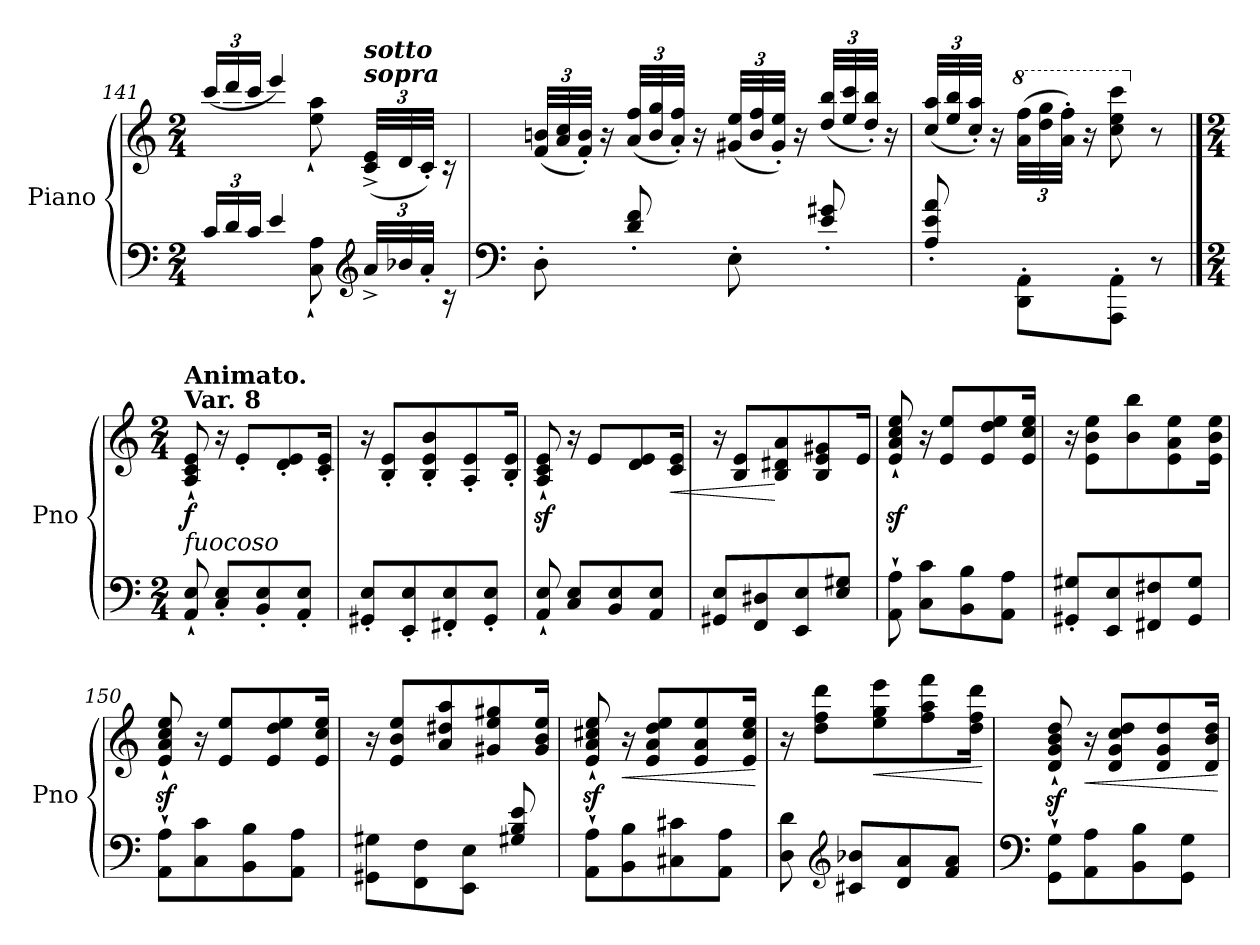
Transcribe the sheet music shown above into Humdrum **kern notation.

**kern	**kern	**dynam
*part1	*part1	*part1
*staff2	*staff1	*staff1/2
*I"Piano	*	*
*I'Pno	*	*
!!LO:LB:g=z
*clefF4	*clefG2	*
*k[]	*k[]	*
*M2/4	*M2/4	*
*Xbrackettup	*Xbrackettup	*
=141	=141	=141
*^	*^	*
24c/LL	8ryy	(24ccc/LL	8ryy	.
24d/	.	24ddd/	.	.
24c/JJ	.	24ccc/JJ	.	.
4e/	8ryy	4eee/)	8ryy	.
.	8C\` 8A\`	.	8ee\` 8aa\`	.
*clefG2	*	*	*	*
!	!	!LO:TX:a:Bi:t=sopra	!	!
!	!	!LO:TX:a:Bi:t=sotto	!	!
48a^/LLL	8ryy	(48c/^ 48e/^LLL	8ryy	.
48b-X/	.	48d/	.	.
48a'/JJJ	.	48c'/JJJ)	.	.
16rc	.	16rc	.	.
*v	*v	*	*	*
*	*v	*v	*
=142	=142	=142
*clefF4	*	*
8D'\	(48f/ 48bn/LLL	.
.	48a/ 48cc/	.
.	48f/' 48b/'JJJ)	.
.	16r	.
8d/' 8f/'	(48a/ 48ff/LLL	.
.	48b/ 48gg/	.
.	48a/' 48ff/'JJJ)	.
.	16r	.
8E'\	(48g#X/ 48ee/LLL	.
.	48b/ 48ff/	.
.	48g#/' 48ee/'JJJ)	.
.	16r	.
8e/' 8g#X/'	(48dd/ 48bb/LLL	.
.	48ee/ 48ccc/	.
.	48dd/' 48bb/'JJJ)	.
.	16r	.
=143	=143	=143
8A/' 8e/' 8a/'	(48cc/ 48aa/LLL	.
.	48ee/ 48bb/	.
.	48cc/' 48aa/'JJJ)	.
.	16r	.
*	*8va	*
8DD\' 8AA\'L	(48aa\ 48fff\LLL	.
.	48ddd\ 48ggg\	.
.	48aa\' 48fff\'JJJ)	.
.	16r	.
8AAA\' 8AA\'J	8ccc\ 8eee\ 8cccc\	.
*	*X8va	*
8r	8r	.
!!LO:LB:g=z
==144	==144	==144
*M2/4	*M2/4	*
!	!LO:TX:a:B:t=Var. 8	!
!	!LO:TX:a:B:t=Animato.	!
!LO:TX:a:i:t=fuocoso	!	!
!	!	!LO:DY:b
8AA/` 8E/`	8A/` 8c/` 8e/`	f
8C/' 8E/'L	16r	.
.	8e'/L	.
8BB/' 8E/'	.	.
.	8d/' 8e/'	.
8AA/' 8E/'J	.	.
.	16c/' 16e/'Jk	.
=145	=145	=145
8GG#X/' 8E/'L	16r	.
.	8B/' 8e/'L	.
8EE/' 8E/'	.	.
.	8B/' 8e/' 8b/'	.
8FF#X/' 8E/'	.	.
.	8A/' 8e/'	.
8GG#/' 8E/'J	.	.
.	16B/' 16e/'Jk	.
=146	=146	=146
8AA/` 8E/`	8A/z<` 8c/z<` 8e/z<`	.
8C/ 8E/L	16r	.
.	8e/L	.
8BB/ 8E/	.	.
.	8d/ 8e/	.
8AA/ 8E/J	.	.
!	!	!LO:HP:b
.	16c/ 16e/Jk	<
=147	=147	=147
8GG#X/ 8E/L	16r	.
.	8B/ 8e/L	.
8FF/ 8D#X/	.	.
.	8B/ 8d#X/ 8a/	[
8EE/ 8E/	.	.
.	8B/ 8e/ 8g#X/	.
8E/ 8G#X/J	.	.
.	16e/Jk	.
=148	=148	=148
8AA\` 8A\`	8e/z<` 8a/z<` 8cc/z<` 8ee/z<`	.
8C\ 8c\L	16r	.
.	8e/ 8ee/L	.
8BB\ 8B\	.	.
.	8e/ 8dd/ 8ee/	.
8AA\ 8A\J	.	.
.	16e/ 16cc/ 16ee/Jk	.
=149	=149	=149
8GG#X/' 8G#X/'L	16r	.
.	8e\ 8b\ 8ee\L	.
8EE/ 8E/	.	.
.	8b\ 8bb\	.
8FF#X/ 8F#X/	.	.
.	8e\ 8a\ 8ee\	.
8GG#/ 8G#/J	.	.
.	16e\ 16b\ 16ee\Jk	.
!!LO:LB:g=z
=150	=150	=150
8AA\` 8A\`L	8e/z<` 8a/z<` 8cc/z<` 8ee/z<`	.
8C\ 8c\	16r	.
.	8e/ 8ee/L	.
8BB\ 8B\	.	.
.	8e/ 8dd/ 8ee/	.
8AA\ 8A\J	.	.
.	16e/ 16cc/ 16ee/Jk	.
=151	=151	=151
8GG#X\ 8G#X\L	16r	.
.	8e/ 8b/ 8ee/L	.
8FF\ 8F\	.	.
.	8a/ 8dd#X/ 8aa/	.
8EE\ 8E\J	.	.
.	8g#X/ 8ee/ 8gg#X/	.
8G#X/ 8B/ 8e/	.	.
.	16g#/ 16b/ 16ee/Jk	.
=152	=152	=152
8AA\` 8A\`L	8e/z<` 8a/z<` 8cc#X/z<` 8ee/z<`	.
!	!	!LO:HP:b
8BB\ 8B\	16r	<
.	8e/ 8a/ 8dd/ 8ee/L	.
8C#X\ 8c#X\	.	.
.	8e/ 8a/ 8ee/	.
8AA\ 8A\J	.	.
.	16e/ 16cc#/ 16ee/Jk	.
.	.	[
=153	=153	=153
8D\ 8d\	16r	.
.	8dd\ 8ff\ 8ddd\L	.
*clefG2	*	*
8c#X/ 8b-X/L	.	.
!	!	!LO:HP:b
.	8ee\ 8gg\ 8eee\	<
8d/ 8a/	.	.
.	8ff\ 8aa\ 8fff\	.
8f/ 8a/J	.	.
.	16dd\ 16ff\ 16ddd\Jk	.
.	.	[
=154	=154	=154
*clefF4	*	*
8GG\` 8G\`L	8d/z<` 8g/z<` 8b/z<` 8dd/z<`	.
!	!	!LO:HP:b
8AA\ 8A\	16r	<
.	8d/ 8g/ 8cc/ 8dd/L	.
8BB\ 8B\	.	.
.	8d/ 8g/ 8dd/	.
8GG\ 8G\J	.	.
.	16d/ 16b/ 16dd/Jk	.
.	.	[
=	=	=
*-	*-	*-
